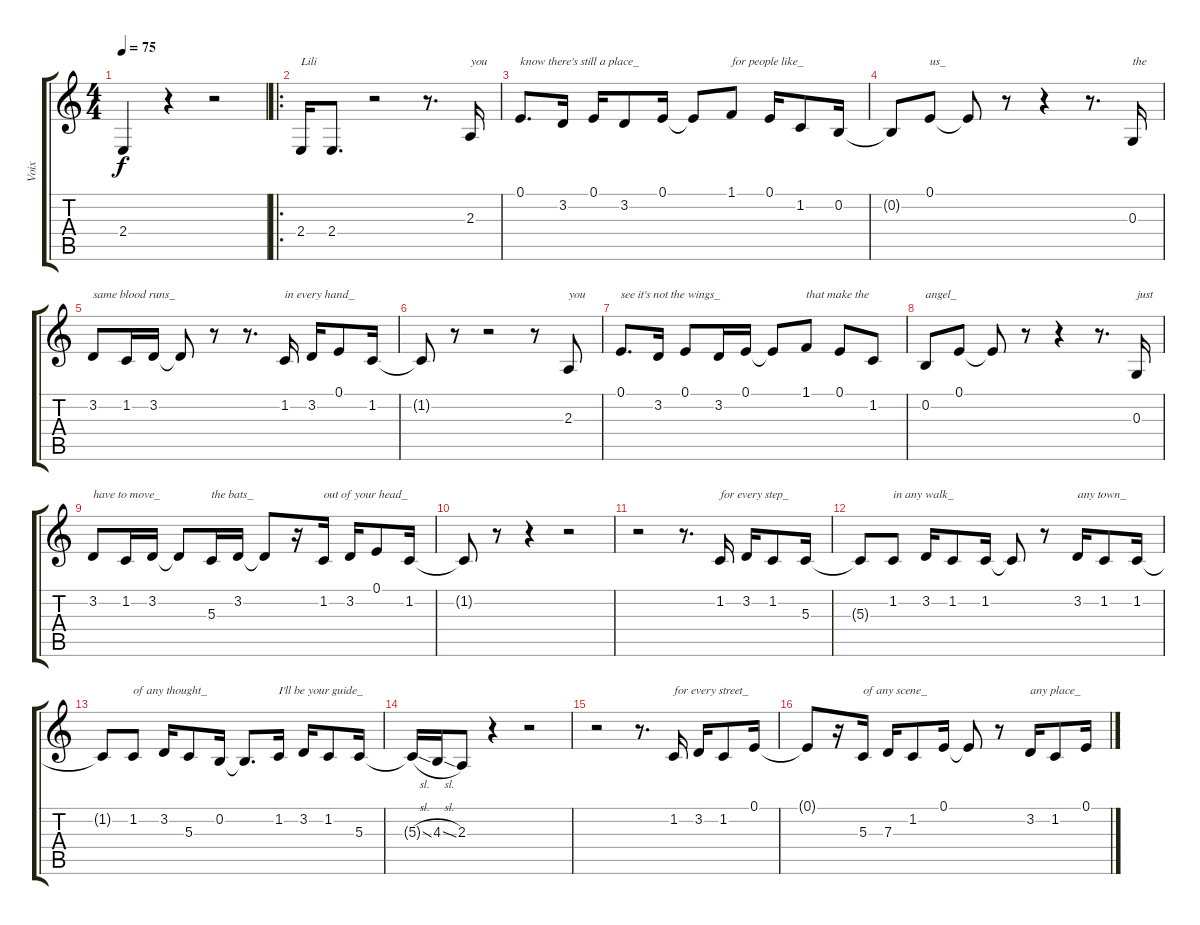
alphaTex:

\track ("Voix" "Voix") {instrument lead1square}
\staff {score tabs}
\tuning (E4 B3 G3 D3 A2 E2) {hide}
\ts (4 4)
\tempo 75
\clef g2
\ks c
2.4{t}.4{dy f} r.4 r.2 |
\ro
2.4.16{txt "Lili"} 2.4.8{d} r.2 r.8{d} 2.3.16{txt "you"} |
0.1.8{d txt "know there's still a place_"} 3.2.16 0.1.16 3.2.8 0.1.16 0.1{t}.8 1.1.8{txt "for people like_"} 0.1.16 1.2.8 0.2.16 |
0.2{t}.8 0.1.8{txt "us_"} 0.1{t}.8 r.8 r.4 r.8{d} 0.3.16{txt "the"} |
3.2.8{txt "same blood runs_"} 1.2.16 3.2.16 3.2{t}.8 r.8 r.8{d} 1.2.16{txt "in every hand_"} 3.2.16 0.1.8 1.2.16 |
1.2{t}.8 r.8 r.2 r.8 2.3.8{txt "you"} |
0.1.8{d txt "see it's not the wings_"} 3.2.16 0.1.8 3.2.16 0.1.16 0.1{t}.8 1.1.8{txt "that make the"} 0.1.8 1.2.8 |
0.2.8{txt "angel_"} 0.1.8 0.1{t}.8 r.8 r.4 r.8{d} 0.3.16{txt "just"} |
3.2.8{txt "have to move_"} 1.2.16 3.2.16 3.2{t}.8 5.3.16{txt "the bats_"} 3.2.16 3.2{t}.8 r.16 1.2.16{txt "out of your head_"} 3.2.16 0.1.8 1.2.16 |
1.2{t}.8 r.8 r.4 r.2 |
r.2 r.8{d} 1.2.16{txt "for every step_"} 3.2.16 1.2.8 5.3.16 |
5.3{t}.8 1.2.8{txt "in any walk_"} 3.2.16 1.2.8 1.2.16 1.2{t}.8 r.8 3.2.16{txt "any town_"} 1.2.8 1.2.16 |
1.2{t}.8 1.2.8{txt "of any thought_"} 3.2.16 5.3.8 0.2.16 0.2{t}.8{d} 1.2.16{txt "I'll be your guide_"} 3.2.16 1.2.8 5.3.16 |
5.3{sl t}.16 4.3{sl}.16 2.3.8 r.4 r.2 |
r.2 r.8{d} 1.2.16{txt "for every street_"} 3.2.16 1.2.8 0.1.16 |
0.1{t}.8 r.16 5.3.16{txt "of any scene_" beam split} 7.3.16 1.2.8{beam merge} 0.1.16{beam split} 0.1{t}.8 r.8 3.2.16{txt "any place_"} 1.2.8 0.1.16
